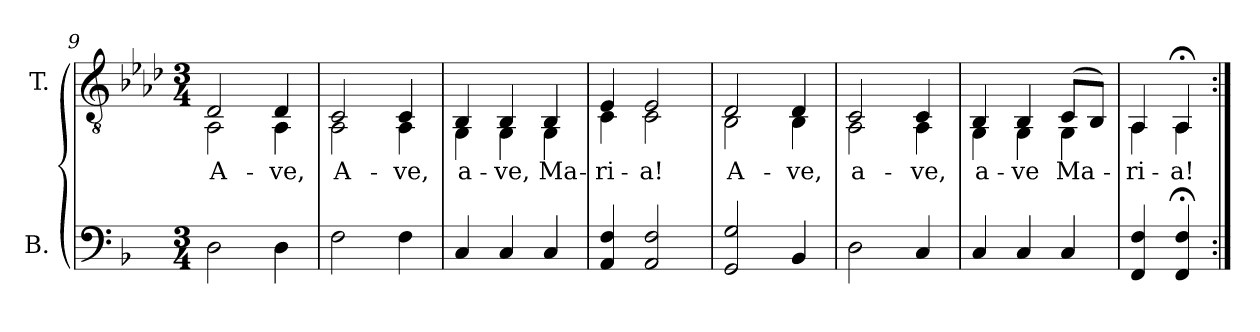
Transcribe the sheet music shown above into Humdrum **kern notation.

**kern	**kern	**text
*part2	*part1	*part1
*staff2	*staff1	*staff1
*I"B.	*I"T.	*
*clefF4	*clefGv2	*
*	*ITrd2c3	*
*k[b-]	*k[b-]	*
*F:	*F:	*
*M3/4	*M3/4	*
=9	=9	=9
!	!	!LO:LY:b:color=#000000
*	*^	*
2Di\	2BB-i/	2FFi\	A-
!	!	!	!LO:LY:b:color=#000000
4Di\	4BB-i/	4FFi\	-ve,
=10	=10	=10	=10
!	!	!	!LO:LY:b:color=#000000
2Fi\	2AAi/	2FFi\	A-
!	!	!	!LO:LY:b:color=#000000
4Fi\	4AAi/	4FFi\	-ve,
!!LO:LB:g=z	!!
=11	=11	=11	=11
!	!	!	!LO:LY:b:color=#000000
4Ci/	4GGi/	4EEi\	a-
!	!	!	!LO:LY:b:color=#000000
4Ci/	4GGi/	4EEi\	-ve,
!	!	!	!LO:LY:b:color=#000000
4Ci/	4GGi/	4EEi\	Ma-
=12	=12	=12	=12
!	!	!	!LO:LY:b:color=#000000
4AAi/ 4Fi	4Ci/	4AAi\	-ri-
!	!	!	!LO:LY:b:color=#000000
2AAi/ 2Fi	2Ci/	2AAi\	-a!
=13	=13	=13	=13
!	!	!	!LO:LY:b:color=#000000
2GGi/ 2Gi	2BB-i/	2GGi\	A-
!	!	!	!LO:LY:b:color=#000000
4BB-i/	4BB-i/	4GGi\	-ve,
=14	=14	=14	=14
!	!	!	!LO:LY:b:color=#000000
2Di\	2AAi/	2FFi\	a-
!	!	!	!LO:LY:b:color=#000000
4Ci/	4AAi/	4FFi\	-ve,
=15	=15	=15	=15
!	!	!	!LO:LY:b:color=#000000
4Ci/	4GGi/	4EEi\	a-
!	!	!	!LO:LY:b:color=#000000
4Ci/	4GGi/	4EEi\	-ve
!	!	!	!LO:LY:b:color=#000000
4Ci/	(8AAi/L	4EEi\	Ma-
.	8GGi/J)	.	.
=16	=16	=16	=16
!	!	!	!LO:LY:b:color=#000000
4FFi/ 4Fi	4FFi/	4FFi\	-ri-
!	!	!	!LO:LY:b:color=#000000
4FFi/; 4Fi;	4FF;i/	4FFi\	-a!
*	*v	*v	*
=:|!	=:|!	=:|!
*-	*-	*-
